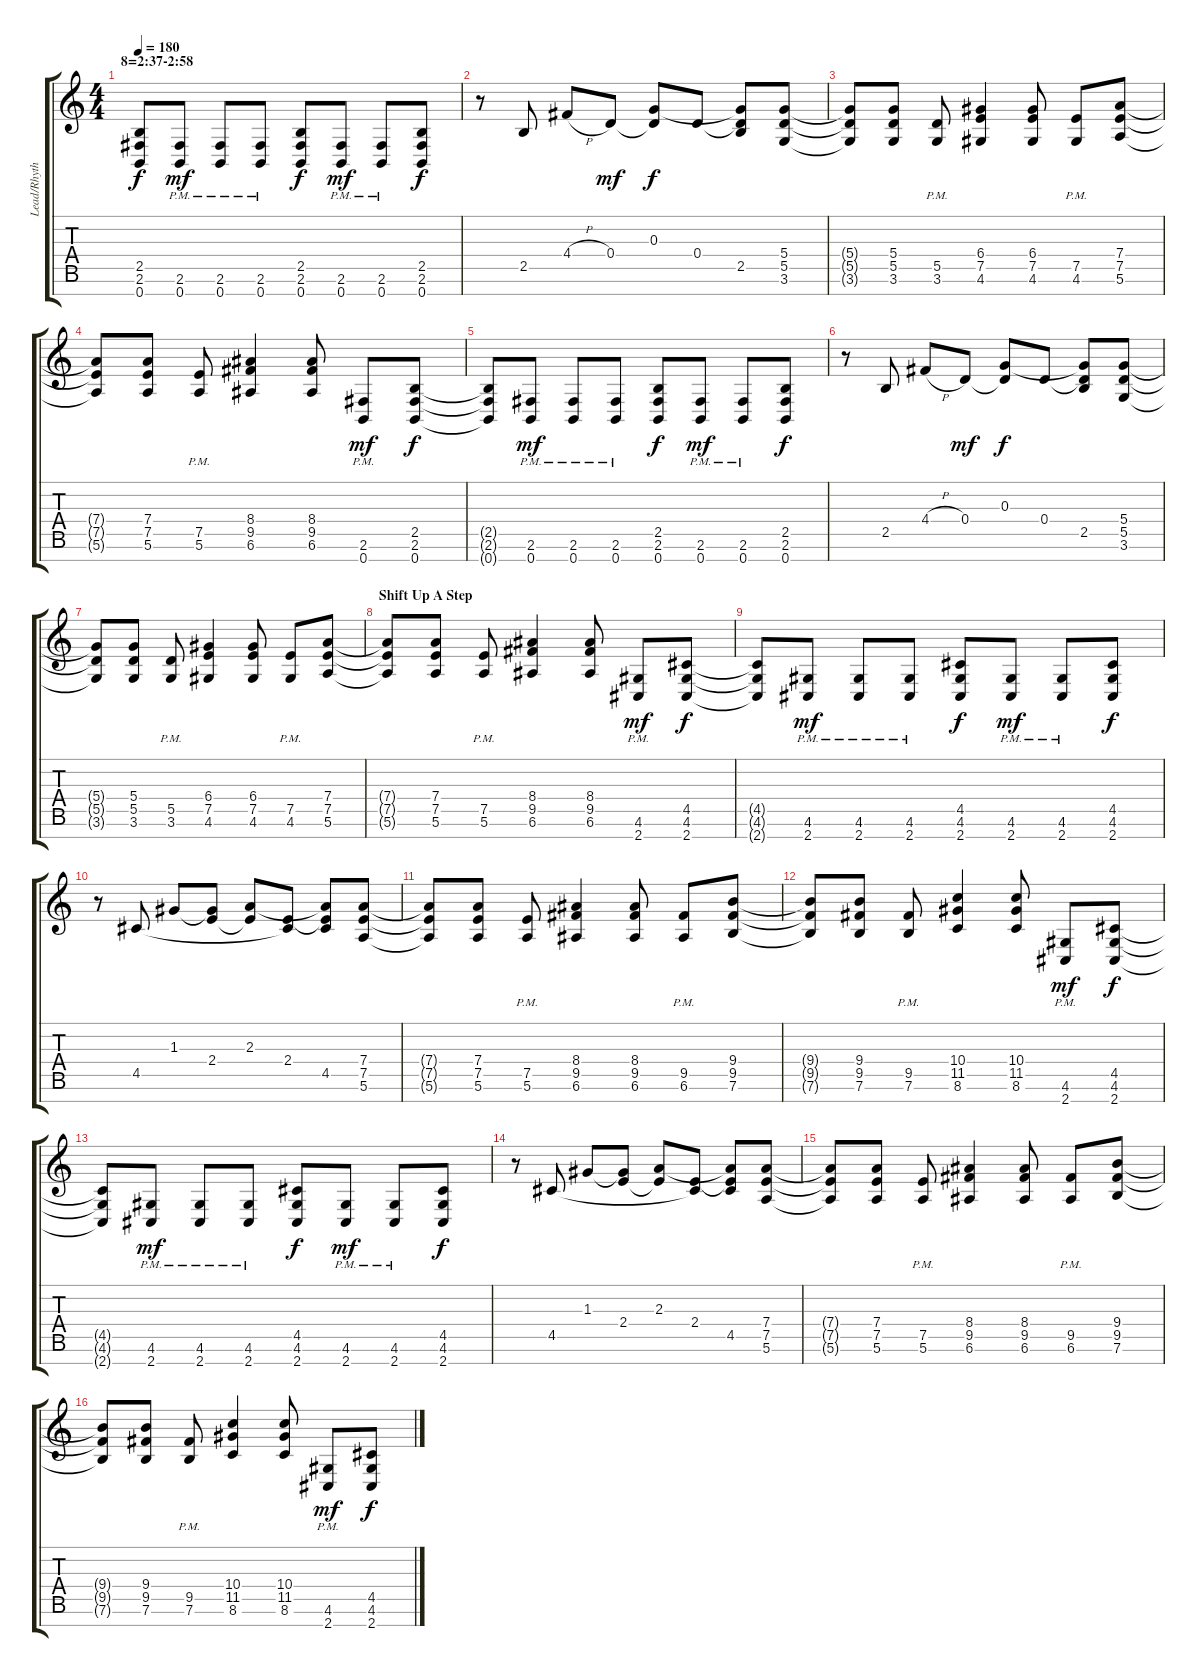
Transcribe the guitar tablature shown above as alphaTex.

\track ("Lead/Rhythm" "Lead/Rhyth") {instrument distortionguitar}
\staff {score tabs}
\tuning (E4 B3 G3 D3 A2 E2 B1) {hide}
\ts (4 4)
\section ("" "8=2:37-2:58")
\tempo 180
\clef g2
\ks c
(2.5 2.6 0.7).8{dy f} (2.6{pm} 0.7{pm}).8{dy mf} (2.6{pm} 0.7{pm}).8 (2.6{pm} 0.7{pm}).8 (2.5 2.6 0.7).8{dy f} (2.6{pm} 0.7{pm}).8{dy mf} (2.6{pm} 0.7{pm}).8 (2.5 2.6 0.7).8{dy f} |
r.8 2.5.8 4.4{h}.8 0.4.8{dy mf} (0.3 0.4{t}).8{dy f} 0.4.8 (0.3{t} 0.4{t} 2.5).8 (5.4 5.5 3.6).8 |
(5.4{t} 5.5{t} 3.6{t}).8 (5.4 5.5 3.6).8 (5.5{pm} 3.6{pm}).8 (6.4 7.5 4.6).4 (6.4 7.5 4.6).8 (7.5{pm} 4.6{pm}).8 (7.4 7.5 5.6).8 |
(7.4{t} 7.5{t} 5.6{t}).8 (7.4 7.5 5.6).8 (7.5{pm} 5.6{pm}).8 (8.4 9.5 6.6).4 (8.4 9.5 6.6).8 (2.6{pm} 0.7{pm}).8{dy mf} (2.5 2.6 0.7).8{dy f} |
(2.5{t} 2.6{t} 0.7{t}).8 (2.6{pm} 0.7{pm}).8{dy mf} (2.6{pm} 0.7{pm}).8 (2.6{pm} 0.7{pm}).8 (2.5 2.6 0.7).8{dy f} (2.6{pm} 0.7{pm}).8{dy mf} (2.6{pm} 0.7{pm}).8 (2.5 2.6 0.7).8{dy f} |
r.8 2.5.8 4.4{h}.8 0.4.8{dy mf} (0.3 0.4{t}).8{dy f} 0.4.8 (0.3{t} 0.4{t} 2.5).8 (5.4 5.5 3.6).8 |
(5.4{t} 5.5{t} 3.6{t}).8 (5.4 5.5 3.6).8 (5.5{pm} 3.6{pm}).8 (6.4 7.5 4.6).4 (6.4 7.5 4.6).8 (7.5{pm} 4.6{pm}).8 (7.4 7.5 5.6).8 |
\section ("" "Shift Up A Step")
(7.4{t} 7.5{t} 5.6{t}).8 (7.4 7.5 5.6).8 (7.5{pm} 5.6{pm}).8 (8.4 9.5 6.6).4 (8.4 9.5 6.6).8 (4.6{pm} 2.7{pm}).8{dy mf} (4.5 4.6 2.7).8{dy f} |
(4.5{t} 4.6{t} 2.7{t}).8 (4.6{pm} 2.7{pm}).8{dy mf} (4.6{pm} 2.7{pm}).8 (4.6{pm} 2.7{pm}).8 (4.5 4.6 2.7).8{dy f} (4.6{pm} 2.7{pm}).8{dy mf} (4.6{pm} 2.7{pm}).8 (4.5 4.6 2.7).8{dy f} |
r.8 4.5.8 1.3.8 (1.3{t} 2.4).8 (2.3 2.4{t}).8 (2.4 4.5{t}).8 (2.3{t} 2.4{t} 4.5).8 (7.4 7.5 5.6).8 |
(7.4{t} 7.5{t} 5.6{t}).8 (7.4 7.5 5.6).8 (7.5{pm} 5.6{pm}).8 (8.4 9.5 6.6).4 (8.4 9.5 6.6).8 (9.5{pm} 6.6{pm}).8 (9.4 9.5 7.6).8 |
(9.4{t} 9.5{t} 7.6{t}).8 (9.4 9.5 7.6).8 (9.5{pm} 7.6{pm}).8 (10.4 11.5 8.6).4 (10.4 11.5 8.6).8 (4.6{pm} 2.7{pm}).8{dy mf} (4.5 4.6 2.7).8{dy f} |
(4.5{t} 4.6{t} 2.7{t}).8 (4.6{pm} 2.7{pm}).8{dy mf} (4.6{pm} 2.7{pm}).8 (4.6{pm} 2.7{pm}).8 (4.5 4.6 2.7).8{dy f} (4.6{pm} 2.7{pm}).8{dy mf} (4.6{pm} 2.7{pm}).8 (4.5 4.6 2.7).8{dy f} |
r.8 4.5.8 1.3.8 (1.3{t} 2.4).8 (2.3 2.4{t}).8 (2.4 4.5{t}).8 (2.3{t} 2.4{t} 4.5).8 (7.4 7.5 5.6).8 |
(7.4{t} 7.5{t} 5.6{t}).8 (7.4 7.5 5.6).8 (7.5{pm} 5.6{pm}).8 (8.4 9.5 6.6).4 (8.4 9.5 6.6).8 (9.5{pm} 6.6{pm}).8 (9.4 9.5 7.6).8 |
(9.4{t} 9.5{t} 7.6{t}).8 (9.4 9.5 7.6).8 (9.5{pm} 7.6{pm}).8 (10.4 11.5 8.6).4 (10.4 11.5 8.6).8 (4.6{pm} 2.7{pm}).8{dy mf} (4.5 4.6 2.7).8{dy f}
